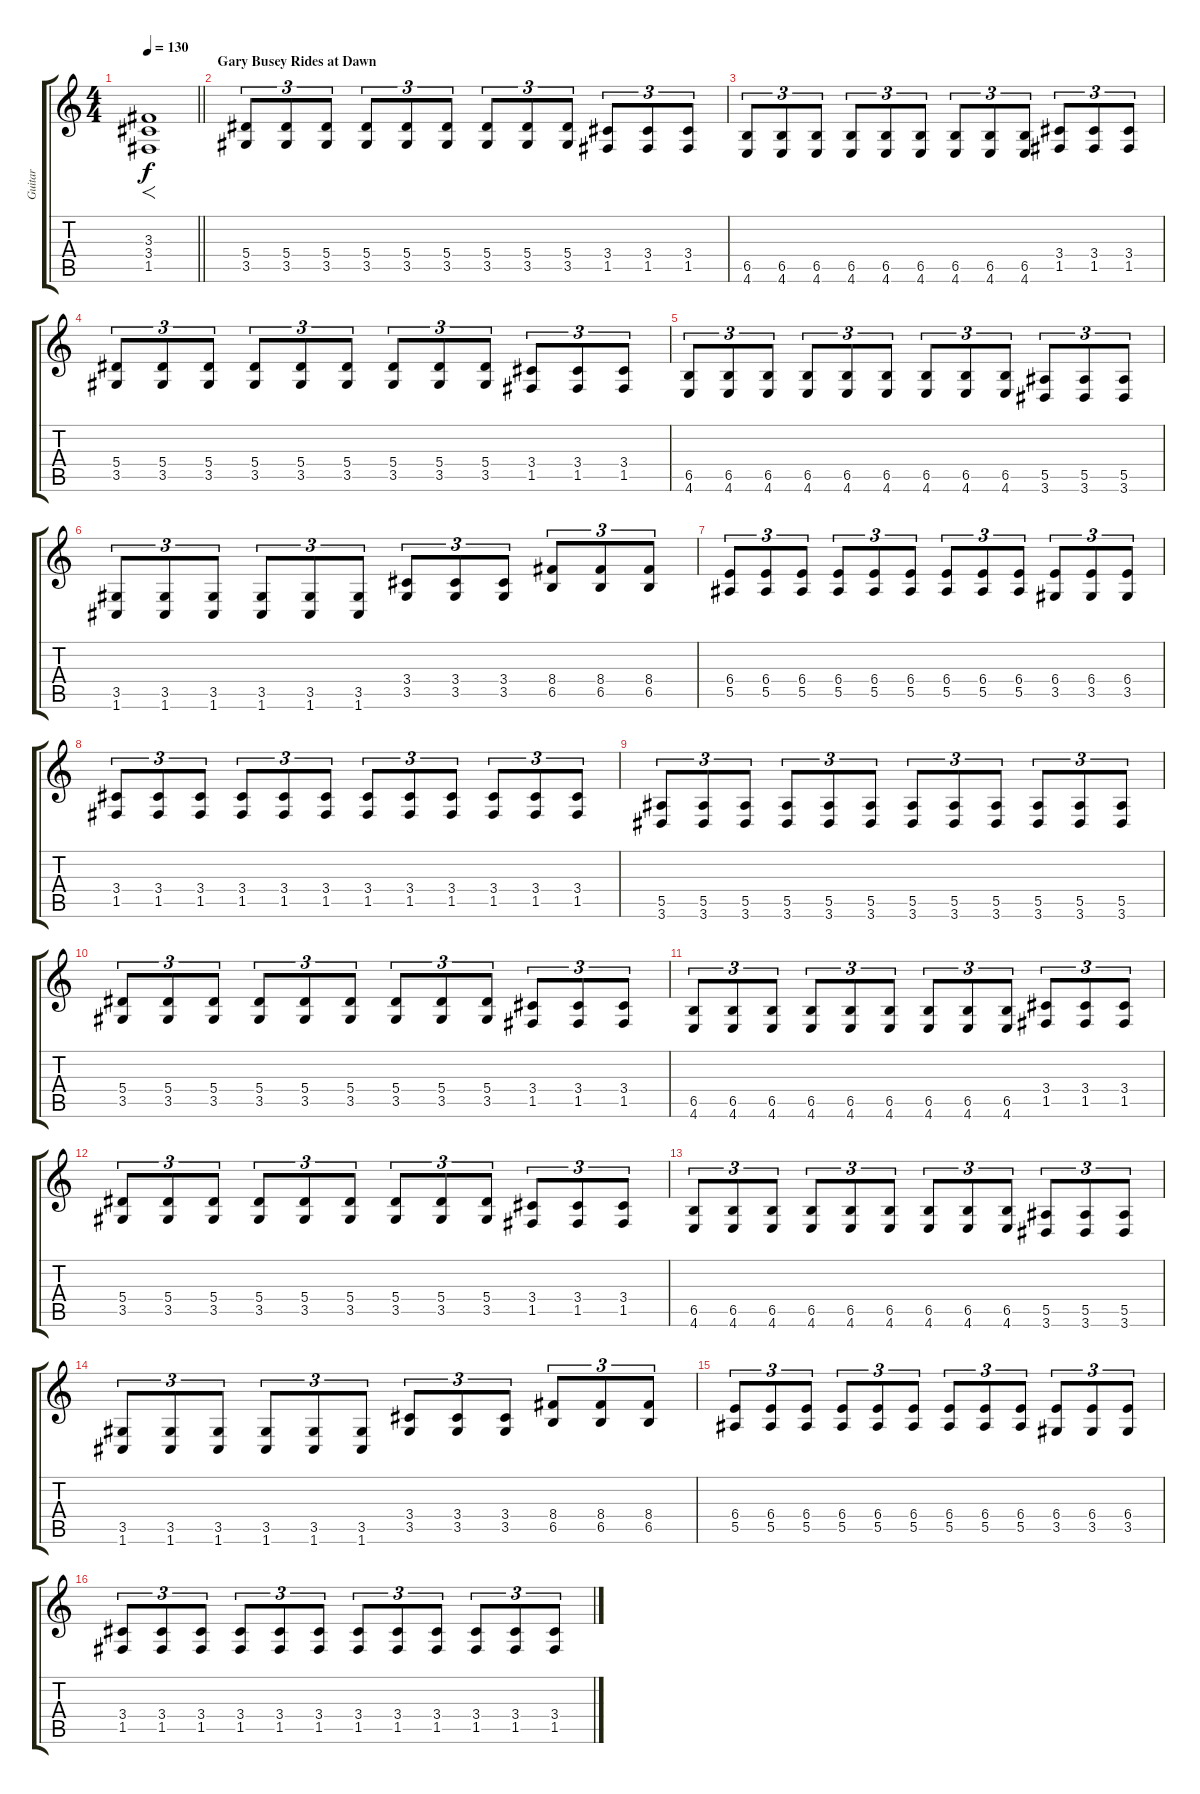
\track ("Guitar" "Guitar") {instrument distortionguitar}
\staff {score tabs}
\tuning (C4 G3 Eb3 Bb2 F2 C2) {hide}
\ts (4 4)
\tempo 130
\clef g2
\barLineRight lightlight
\ks c
(3.3 3.4 1.5).1{f dy f} |
\section ("" "Gary Busey Rides at Dawn")
(5.4 3.5).8{tu (3 2)} (5.4 3.5).8{tu (3 2)} (5.4 3.5).8{tu (3 2)} (5.4 3.5).8{tu (3 2)} (5.4 3.5).8{tu (3 2)} (5.4 3.5).8{tu (3 2)} (5.4 3.5).8{tu (3 2)} (5.4 3.5).8{tu (3 2)} (5.4 3.5).8{tu (3 2)} (3.4 1.5).8{tu (3 2)} (3.4 1.5).8{tu (3 2)} (3.4 1.5).8{tu (3 2)} |
(6.5 4.6).8{tu (3 2)} (6.5 4.6).8{tu (3 2)} (6.5 4.6).8{tu (3 2)} (6.5 4.6).8{tu (3 2)} (6.5 4.6).8{tu (3 2)} (6.5 4.6).8{tu (3 2)} (6.5 4.6).8{tu (3 2)} (6.5 4.6).8{tu (3 2)} (6.5 4.6).8{tu (3 2)} (3.4 1.5).8{tu (3 2)} (3.4 1.5).8{tu (3 2)} (3.4 1.5).8{tu (3 2)} |
(5.4 3.5).8{tu (3 2)} (5.4 3.5).8{tu (3 2)} (5.4 3.5).8{tu (3 2)} (5.4 3.5).8{tu (3 2)} (5.4 3.5).8{tu (3 2)} (5.4 3.5).8{tu (3 2)} (5.4 3.5).8{tu (3 2)} (5.4 3.5).8{tu (3 2)} (5.4 3.5).8{tu (3 2)} (3.4 1.5).8{tu (3 2)} (3.4 1.5).8{tu (3 2)} (3.4 1.5).8{tu (3 2)} |
(6.5 4.6).8{tu (3 2)} (6.5 4.6).8{tu (3 2)} (6.5 4.6).8{tu (3 2)} (6.5 4.6).8{tu (3 2)} (6.5 4.6).8{tu (3 2)} (6.5 4.6).8{tu (3 2)} (6.5 4.6).8{tu (3 2)} (6.5 4.6).8{tu (3 2)} (6.5 4.6).8{tu (3 2)} (5.5 3.6).8{tu (3 2)} (5.5 3.6).8{tu (3 2)} (5.5 3.6).8{tu (3 2)} |
(3.5 1.6).8{tu (3 2)} (3.5 1.6).8{tu (3 2)} (3.5 1.6).8{tu (3 2)} (3.5 1.6).8{tu (3 2)} (3.5 1.6).8{tu (3 2)} (3.5 1.6).8{tu (3 2)} (3.4 3.5).8{tu (3 2)} (3.4 3.5).8{tu (3 2)} (3.4 3.5).8{tu (3 2)} (8.4 6.5).8{tu (3 2)} (8.4 6.5).8{tu (3 2)} (8.4 6.5).8{tu (3 2)} |
(6.4 5.5).8{tu (3 2)} (6.4 5.5).8{tu (3 2)} (6.4 5.5).8{tu (3 2)} (6.4 5.5).8{tu (3 2)} (6.4 5.5).8{tu (3 2)} (6.4 5.5).8{tu (3 2)} (6.4 5.5).8{tu (3 2)} (6.4 5.5).8{tu (3 2)} (6.4 5.5).8{tu (3 2)} (6.4 3.5).8{tu (3 2)} (6.4 3.5).8{tu (3 2)} (6.4 3.5).8{tu (3 2)} |
(3.4 1.5).8{tu (3 2)} (3.4 1.5).8{tu (3 2)} (3.4 1.5).8{tu (3 2)} (3.4 1.5).8{tu (3 2)} (3.4 1.5).8{tu (3 2)} (3.4 1.5).8{tu (3 2)} (3.4 1.5).8{tu (3 2)} (3.4 1.5).8{tu (3 2)} (3.4 1.5).8{tu (3 2)} (3.4 1.5).8{tu (3 2)} (3.4 1.5).8{tu (3 2)} (3.4 1.5).8{tu (3 2)} |
(5.5 3.6).8{tu (3 2)} (5.5 3.6).8{tu (3 2)} (5.5 3.6).8{tu (3 2)} (5.5 3.6).8{tu (3 2)} (5.5 3.6).8{tu (3 2)} (5.5 3.6).8{tu (3 2)} (5.5 3.6).8{tu (3 2)} (5.5 3.6).8{tu (3 2)} (5.5 3.6).8{tu (3 2)} (5.5 3.6).8{tu (3 2)} (5.5 3.6).8{tu (3 2)} (5.5 3.6).8{tu (3 2)} |
(5.4 3.5).8{tu (3 2)} (5.4 3.5).8{tu (3 2)} (5.4 3.5).8{tu (3 2)} (5.4 3.5).8{tu (3 2)} (5.4 3.5).8{tu (3 2)} (5.4 3.5).8{tu (3 2)} (5.4 3.5).8{tu (3 2)} (5.4 3.5).8{tu (3 2)} (5.4 3.5).8{tu (3 2)} (3.4 1.5).8{tu (3 2)} (3.4 1.5).8{tu (3 2)} (3.4 1.5).8{tu (3 2)} |
(6.5 4.6).8{tu (3 2)} (6.5 4.6).8{tu (3 2)} (6.5 4.6).8{tu (3 2)} (6.5 4.6).8{tu (3 2)} (6.5 4.6).8{tu (3 2)} (6.5 4.6).8{tu (3 2)} (6.5 4.6).8{tu (3 2)} (6.5 4.6).8{tu (3 2)} (6.5 4.6).8{tu (3 2)} (3.4 1.5).8{tu (3 2)} (3.4 1.5).8{tu (3 2)} (3.4 1.5).8{tu (3 2)} |
(5.4 3.5).8{tu (3 2)} (5.4 3.5).8{tu (3 2)} (5.4 3.5).8{tu (3 2)} (5.4 3.5).8{tu (3 2)} (5.4 3.5).8{tu (3 2)} (5.4 3.5).8{tu (3 2)} (5.4 3.5).8{tu (3 2)} (5.4 3.5).8{tu (3 2)} (5.4 3.5).8{tu (3 2)} (3.4 1.5).8{tu (3 2)} (3.4 1.5).8{tu (3 2)} (3.4 1.5).8{tu (3 2)} |
(6.5 4.6).8{tu (3 2)} (6.5 4.6).8{tu (3 2)} (6.5 4.6).8{tu (3 2)} (6.5 4.6).8{tu (3 2)} (6.5 4.6).8{tu (3 2)} (6.5 4.6).8{tu (3 2)} (6.5 4.6).8{tu (3 2)} (6.5 4.6).8{tu (3 2)} (6.5 4.6).8{tu (3 2)} (5.5 3.6).8{tu (3 2)} (5.5 3.6).8{tu (3 2)} (5.5 3.6).8{tu (3 2)} |
(3.5 1.6).8{tu (3 2)} (3.5 1.6).8{tu (3 2)} (3.5 1.6).8{tu (3 2)} (3.5 1.6).8{tu (3 2)} (3.5 1.6).8{tu (3 2)} (3.5 1.6).8{tu (3 2)} (3.4 3.5).8{tu (3 2)} (3.4 3.5).8{tu (3 2)} (3.4 3.5).8{tu (3 2)} (8.4 6.5).8{tu (3 2)} (8.4 6.5).8{tu (3 2)} (8.4 6.5).8{tu (3 2)} |
(6.4 5.5).8{tu (3 2)} (6.4 5.5).8{tu (3 2)} (6.4 5.5).8{tu (3 2)} (6.4 5.5).8{tu (3 2)} (6.4 5.5).8{tu (3 2)} (6.4 5.5).8{tu (3 2)} (6.4 5.5).8{tu (3 2)} (6.4 5.5).8{tu (3 2)} (6.4 5.5).8{tu (3 2)} (6.4 3.5).8{tu (3 2)} (6.4 3.5).8{tu (3 2)} (6.4 3.5).8{tu (3 2)} |
(3.4 1.5).8{tu (3 2)} (3.4 1.5).8{tu (3 2)} (3.4 1.5).8{tu (3 2)} (3.4 1.5).8{tu (3 2)} (3.4 1.5).8{tu (3 2)} (3.4 1.5).8{tu (3 2)} (3.4 1.5).8{tu (3 2)} (3.4 1.5).8{tu (3 2)} (3.4 1.5).8{tu (3 2)} (3.4 1.5).8{tu (3 2)} (3.4 1.5).8{tu (3 2)} (3.4 1.5).8{tu (3 2)}
